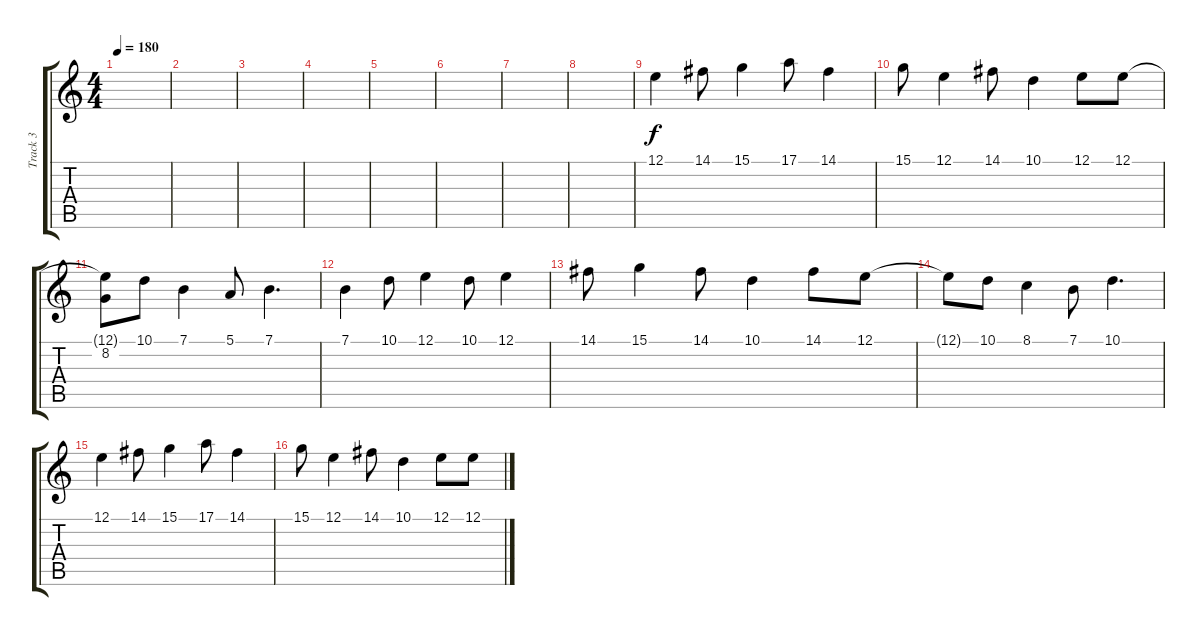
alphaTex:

\track ("Track 3" "Track 3") {instrument flute}
\staff {score tabs}
\tuning (E4 B3 G3 D3 A2 E2) {hide}
\ts (4 4)
\tempo 180
\clef g2
\ks c
|
|
|
|
|
|
|
|
12.1.4 14.1.8 15.1.4 17.1.8 14.1.4 |
15.1.8 12.1.4 14.1.8 10.1.4 12.1.8 12.1.8 |
(12.1{t} 8.2).8 10.1.8 7.1.4 5.1.8 7.1.4{d} |
7.1.4 10.1.8 12.1.4 10.1.8 12.1.4 |
14.1.8 15.1.4 14.1.8 10.1.4 14.1.8 12.1.8 |
12.1{t}.8 10.1.8 8.1.4 7.1.8 10.1.4{d} |
12.1.4 14.1.8 15.1.4 17.1.8 14.1.4 |
15.1.8 12.1.4 14.1.8 10.1.4 12.1.8 12.1.8
